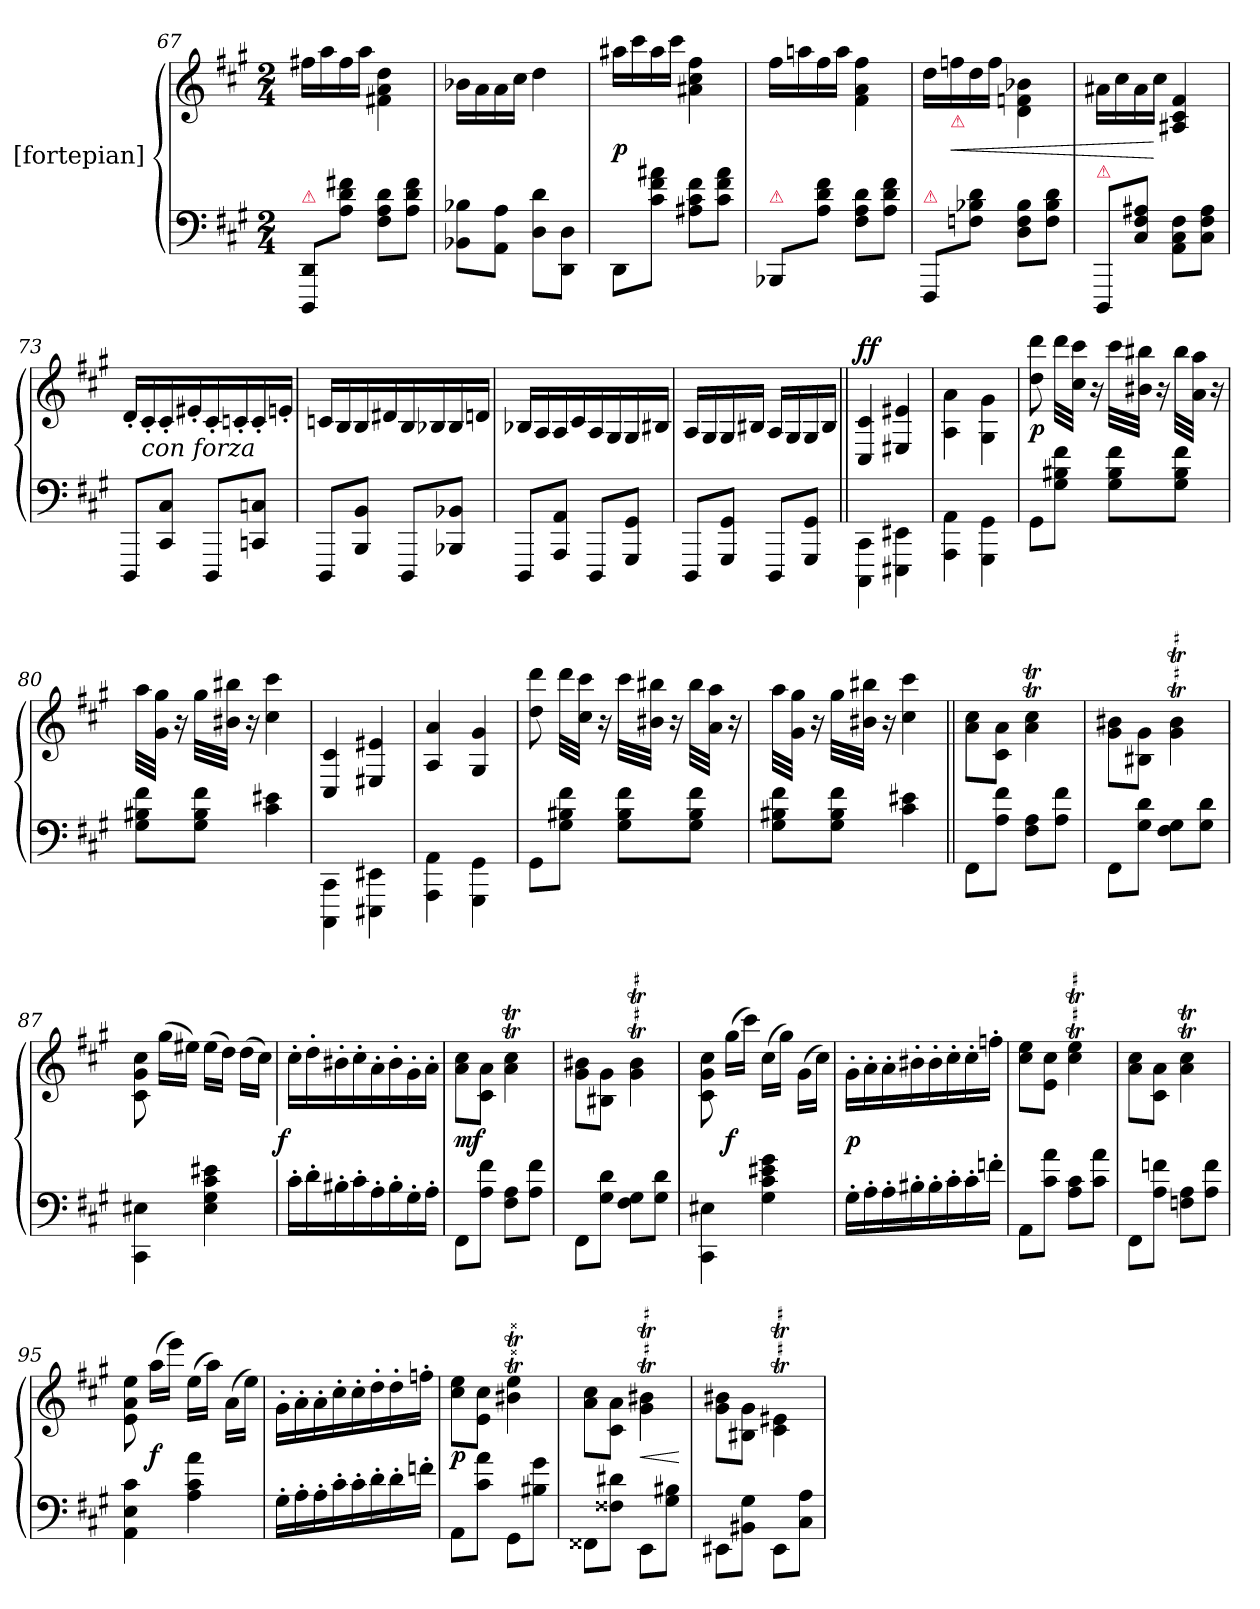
**kern	**kern	**dynam
*part2	*part1	*part1
*staff2	*staff1	*staff1
*I"[fortepian]	*I"[fortepian]	*
*clefF4	*clefG2	*
*k[f#c#g#]	*k[f#c#g#]	*
*f#:	*f#:	*
*M2/4	*M2/4	*
=67	=67	=67
!LO:TX:a:color=crimson:t=⚠	!	!
8DDD/ 8DD/L	16ff#X\LL	.
.	16aa\	.
8A\ 8d\ 8f#X\J	16ff#\	.
.	16aa\JJ	.
8F#\ 8A\ 8d\L	4f#X\ 4a\ 4dd\	.
8A\ 8d\ 8f#\J	.	.
=68	=68	=68
8BB-X\ 8B-X\L	16b-X\LL	.
.	16a\	.
8AA\ 8A\J	16a\	.
.	16cc#\JJ	.
8D\ 8d\L	4dd\	.
8DD\ 8D\J	.	.
=69	=69	=69
8DD\L	16aa#X\LL	p
.	16ccc#\	.
8c#\ 8f#\ 8a#X\J	16aa#\	.
.	16ccc#\JJ	.
8A#X\ 8c#\ 8f#\L	4a#X\ 4cc#\ 4ff#\	.
8c#\ 8f#\ 8a#\J	.	.
=70	=70	=70
!LO:TX:a:color=crimson:t=⚠	!	!
8BBB-X/L	16ff#\LL	.
.	16aan\	.
8A\ 8d\ 8f#\J	16ff#\	.
.	16aa\JJ	.
8F#\ 8A\ 8d\L	4f#\ 4a\ 4ff#\	.
8A\ 8d\ 8f#\J	.	.
=71	=71	=71
!LO:TX:a:color=crimson:t=⚠	!	!
8FFF#/L	16dd\LL	.
!	!LO:TX:b:color=crimson:t=⚠	!
!	!	!LO:HP:b
.	16ffn\	<
8Fn\ 8B-X\ 8d\J	16dd\	.
.	16ff\JJ	.
8D\ 8F\ 8B-\L	4d\ 4fn\ 4b-X\	.
8F\ 8B-\ 8d\J	.	.
=72	=72	=72
!LO:TX:a:color=crimson:t=⚠	!	!
8DDD/L	16a#X\LL	.
.	16cc#\	.
8C#\ 8F#\ 8A#X\J	16a#\	.
.	16cc#\JJ	[
8AA\ 8C#\ 8F#\L	4A#X/ 4c#/ 4f#/	.
8C#\ 8F#\ 8A#\J	.	.
=73	=73	=73
8DDD/L	16d'/LL	.
!	!LO:TX:b:i:t=con forza	!
.	16c#'/	.
8CC#/ 8C#/J	16c#'/	.
.	16e#X'/	.
8DDD/L	16c#'/	.
.	16cn'/	.
8CCn/ 8Cn/J	16c'/	.
.	16en'/JJ	.
=74	=74	=74
8DDD/L	16cn/LL	.
.	16B/	.
8BBB/ 8BB/J	16B/	.
.	16d#X/	.
8DDD/L	16B/	.
.	16B-X/	.
8BBB-X/ 8BB-X/J	16B-/	.
.	16dn/JJ	.
=75	=75	=75
8DDD/L	16B-X/LL	.
.	16A/	.
8AAA/ 8AA/J	16A/	.
.	16c#/	.
8DDD/L	16A/	.
.	16G#/	.
8GGG#/ 8GG#/J	16G#/	.
.	16B#X/JJ	.
=76	=76	=76
8DDD/L	16A/LL	.
.	16G#/	.
8GGG#/ 8GG#/J	16G#/	.
.	16B#X/JJ	.
8DDD/L	16A/LL	.
.	16G#/	.
8GGG#/ 8GG#/J	16G#/	.
.	16B#/JJ	.
=77||	=77||	=77||
!	!	!LO:DY:a
4CCC#\ 4CC#\	4C#/ 4c#/	ff
4EEE#X\ 4EE#X\	4E#X/ 4e#X/	.
=78	=78	=78
4AAA\ 4AA\	4A\ 4a\	.
4GGG#\ 4GG#\	4G#\ 4g#\	.
=79	=79	=79
8GG#\L	8dd\ 8ddd\	p
8G#\ 8B#X\ 8f#\J	32ddd\LLL	.
.	32cc#\ 32ccc#\JJJ	.
.	16r	.
8G#\ 8B#\ 8f#\L	32ccc#\LLL	.
.	32b#X\ 32bb#X\JJJ	.
.	16r	.
8G#\ 8B#\ 8f#\J	32bb#\LLL	.
.	32a\ 32aa\JJJ	.
.	16r	.
=80	=80	=80
8G#\ 8B#X\ 8f#\L	32aa\LLL	.
.	32g#\ 32gg#\JJJ	.
.	16r	.
8G#\ 8B#\ 8f#\J	32gg#\LLL	.
.	32b#X\ 32bb#X\JJJ	.
.	16r	.
4c#\ 4e#X\	4cc#\ 4ccc#\	.
=81	=81	=81
4CCC#\ 4CC#\	4C#/ 4c#/	.
4EEE#X\ 4EE#X\	4E#X/ 4e#X/	.
=82	=82	=82
4AAA\ 4AA\	4A/ 4a/	.
4GGG#\ 4GG#\	4G#/ 4g#/	.
=83	=83	=83
8GG#\L	8dd\ 8ddd\	.
8G#\ 8B#X\ 8f#\J	32ddd\LLL	.
.	32cc#\ 32ccc#\JJJ	.
.	16r	.
8G#\ 8B#\ 8f#\L	32ccc#\LLL	.
.	32b#X\ 32bb#X\JJJ	.
.	16r	.
8G#\ 8B#\ 8f#\J	32bb#\LLL	.
.	32a\ 32aa\JJJ	.
.	16r	.
=84	=84	=84
8G#\ 8B#X\ 8f#\L	32aa\LLL	.
.	32g#\ 32gg#\JJJ	.
.	16r	.
8G#\ 8B#\ 8f#\J	32gg#\LLL	.
.	32b#X\ 32bb#X\JJJ	.
.	16r	.
4c#\ 4e#X\	4cc#\ 4ccc#\	.
=85||	=85||	=85||
8FF#\L	8a\ 8cc#\L	.
8A\ 8f#\J	8c#\ 8a\J	.
8F#\ 8A\L	4aT\ 4cc#T\	.
8A\ 8f#\J	.	.
=86	=86	=86
8FF#\L	8g#\ 8b#X\L	.
8G#\ 8d\J	8B#X\ 8g#\J	.
8F#\ 8G#\L	4g#T\ 4b#T\	.
8G#\ 8d\J	.	.
=87	=87	=87
4CC#\ 4E#X\	8c#\ 8g#\ 8cc#\	.
.	(16gg#\LL	.
.	16ee#X\JJ)	.
4E#\ 4G#\ 4c#\ 4e#X\	(16ee#\LL	.
.	16dd\JJ)	.
.	(16dd\LL	.
.	16cc#\JJ)	.
=88	=88	=88
!	!	!LO:DY:rj
16c#'\LL	16cc#'\LL	f
16d'\	16dd'\	.
16B#X'\	16b#X'\	.
16c#'\	16cc#'\	.
16A'\	16a'\	.
16B#'\	16b#'\	.
16G#'\	16g#'\	.
16A'\JJ	16a'\JJ	.
=89	=89	=89
8FF#\L	8a\ 8cc#\L	mf
8A\ 8f#\J	8c#\ 8a\J	.
8F#\ 8A\L	4aT\ 4cc#T\	.
8A\ 8f#\J	.	.
=90	=90	=90
8FF#\L	8g#\ 8b#X\L	.
8G#\ 8d\J	8B#X\ 8g#\J	.
8F#\ 8G#\L	4g#T\ 4b#T\	.
8G#\ 8d\J	.	.
=91	=91	=91
4CC#\ 4E#X\	8c#\ 8g#\ 8cc#\	.
.	(16gg#\LL	f
.	16ccc#\JJ)	.
4G#\ 4c#\ 4e#X\ 4g#\	(16cc#\LL	.
.	16gg#\JJ)	.
.	(16g#\LL	.
.	16cc#\JJ)	.
=92	=92	=92
16G#'\LL	16g#'\LL	p
16A'\	16a'\	.
16A'\	16a'\	.
16B#X'\	16b#X'\	.
16B#'\	16b#'\	.
16c#'\	16cc#'\	.
16c#'\	16cc#'\	.
16fn'\JJ	16ffn'\JJ	.
=93	=93	=93
8AA\L	8cc#\ 8ee\L	.
8c#\ 8a\J	8e\ 8cc#\J	.
8A\ 8c#\L	4cc#T\ 4eeT\	.
8c#\ 8a\J	.	.
=94	=94	=94
8FF#\L	8a\ 8cc#\L	.
8A\ 8fn\J	8c#\ 8a\J	.
8Fn\ 8A\L	4aT\ 4cc#T\	.
8A\ 8f\J	.	.
=95	=95	=95
4AA\ 4E\ 4c#\	8e\ 8a\ 8ee\	.
.	(16aa\LL	f
.	16eee\JJ)	.
4A\ 4c#\ 4a\	(16ee\LL	.
.	16aa\JJ)	.
.	(16a\LL	.
.	16ee\JJ)	.
=96	=96	=96
16G#'\LL	16g#'\LL	.
16A'\	16a'\	.
16A'\	16a'\	.
16c#'\	16cc#'\	.
16c#'\	16cc#'\	.
16d'\	16dd'\	.
16d'\	16dd'\	.
16fn'\JJ	16ffn'\JJ	.
=97	=97	=97
8AA\L	8cc#\ 8ee\L	p
8c#\ 8a\J	8e\ 8cc#\J	.
8GG#\L	4b#XT\ 4eeT\	.
8B#X\ 8g#\J	.	.
=98	=98	=98
8FF##X\L	8a\ 8cc#\L	.
8F##X\ 8d#X\J	8c#\ 8a\J	.
!	!	!LO:HP:b
8EE\L	4g#T\ 4b#XT\	<
8G#\ 8B#X\J	.	.
.	.	[
=99	=99	=99
8EE#X\L	8g#\ 8b#X\L	.
8BB#X\ 8G#\J	8B#X\ 8g#\J	.
8EE#\L	4c#T\ 4e#XT\	.
8C#\ 8A\J	.	.
=	=	=
*-	*-	*-
